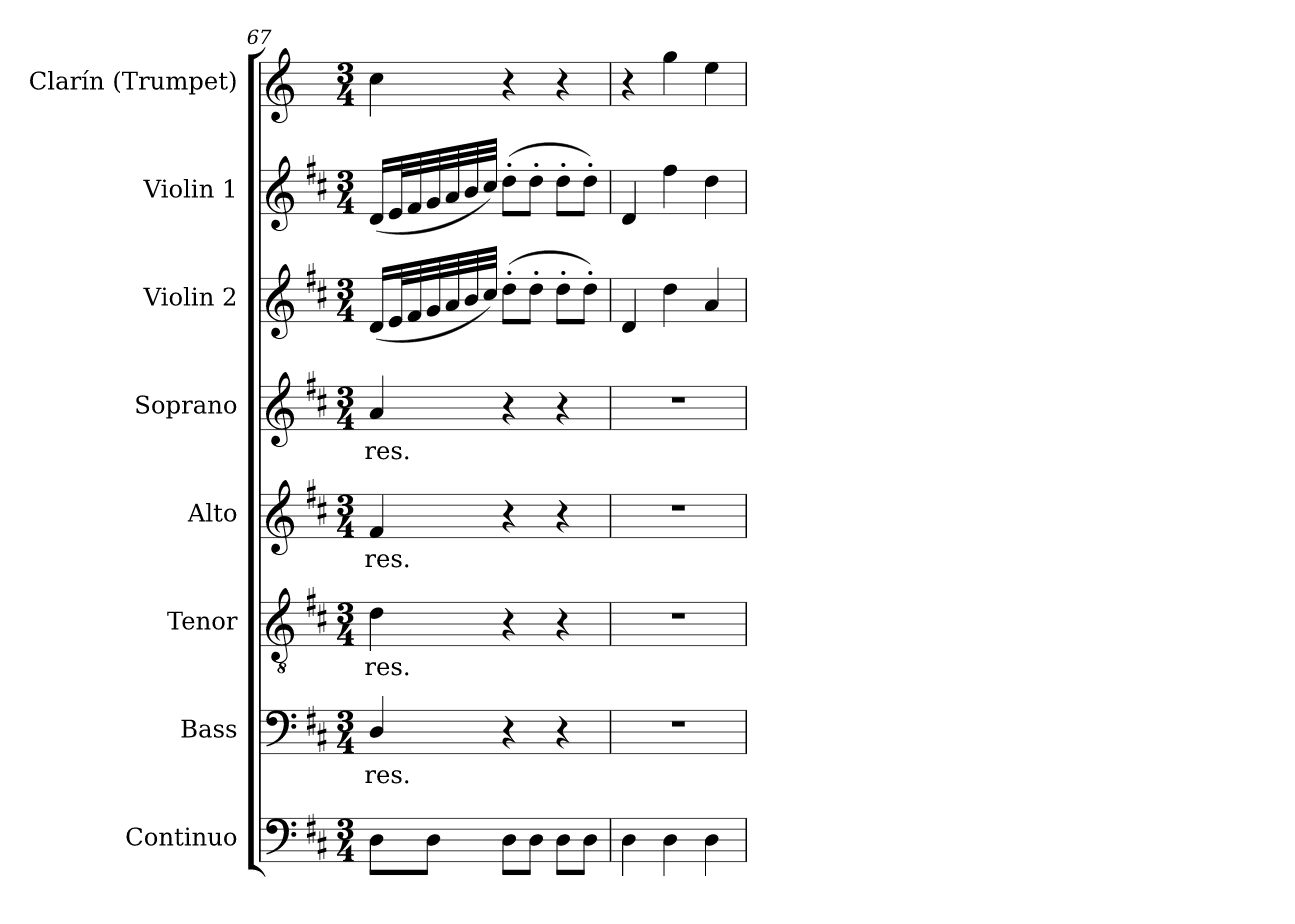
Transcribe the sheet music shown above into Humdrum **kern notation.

**kern	**kern	**text	**kern	**text	**kern	**text	**kern	**text	**kern	**kern	**kern
*part8	*part7	*part7	*part6	*part6	*part5	*part5	*part4	*part4	*part3	*part2	*part1
*staff8	*staff7	*staff7	*staff6	*staff6	*staff5	*staff5	*staff4	*staff4	*staff3	*staff2	*staff1
*I"Continuo	*I"Bass	*	*I"Tenor	*	*I"Alto	*	*I"Soprano	*	*I"Violin 2	*I"Violin 1	*I"Clarín (Trumpet)
*I'Cont.	*I'B.	*	*I'T.	*	*I'A.	*	*I'S.	*	*I'Vln. 2	*I'Vln. 1	*I'Tpt.
*clefF4	*clefF4	*	*clefGv2	*	*clefG2	*	*clefG2	*	*clefG2	*clefG2	*clefG2
*	*	*	*ITrd7c12	*	*	*	*	*	*	*	*ITrd-1c-2
*k[f#c#]	*k[f#c#]	*	*k[f#c#]	*	*k[f#c#]	*	*k[f#c#]	*	*k[f#c#]	*k[f#c#]	*k[f#c#]
*D:	*D:	*	*D:	*	*D:	*	*D:	*	*D:	*D:	*D:
*M3/4	*M3/4	*	*M3/4	*	*M3/4	*	*M3/4	*	*M3/4	*M3/4	*M3/4
=67	=67	=67	=67	=67	=67	=67	=67	=67	=67	=67	=67
!	!	!LO:LY:b:color=#000000	!	!	!	!	!	!	!	!	!
!	!	!	!	!LO:LY:b:color=#000000	!	!	!	!	!	!	!
!	!	!	!	!	!	!LO:LY:b:color=#000000	!	!	!	!	!
!	!	!	!	!	!	!	!	!LO:LY:b:color=#000000	!	!	!
8Di\L	4Di/	-res.	4Di\	-res.	4f#i/	-res.	4ai/	-res.	(16di/LL	(16di/LL	4ddi\
.	.	.	.	.	.	.	.	.	32ei/L	32ei/L	.
.	.	.	.	.	.	.	.	.	32f#i/	32f#i/	.
8Di\J	.	.	.	.	.	.	.	.	32gi/	32gi/	.
.	.	.	.	.	.	.	.	.	32ai/	32ai/	.
.	.	.	.	.	.	.	.	.	32bi/	32bi/	.
.	.	.	.	.	.	.	.	.	32cc#i/JJJ)	32cc#i/JJJ)	.
8Di\L	4r	.	4r	.	4r	.	4r	.	(8dd'i\L	(8dd'i\L	4r
8Di\J	.	.	.	.	.	.	.	.	8dd'i\J	8dd'i\J	.
8Di\L	4r	.	4r	.	4r	.	4r	.	8dd'i\L	8dd'i\L	4r
8Di\J	.	.	.	.	.	.	.	.	8dd'i\J)	8dd'i\J)	.
!!LO:LB:g=z
=68	=68	=68	=68	=68	=68	=68	=68	=68	=68	=68	=68
!	!LO:N:vis=1	!	!LO:N:vis=1	!	!LO:N:vis=1	!	!LO:N:vis=1	!	!	!	!
4Di\	2.r	.	2.r	.	2.r	.	2.r	.	4di/	4di/	4r
4Di\	.	.	.	.	.	.	.	.	4ddi\	4ff#i\	4aai\
4Di\	.	.	.	.	.	.	.	.	4ai/	4ddi\	4ff#i\
=	=	=	=	=	=	=	=	=	=	=	=
*-	*-	*-	*-	*-	*-	*-	*-	*-	*-	*-	*-
